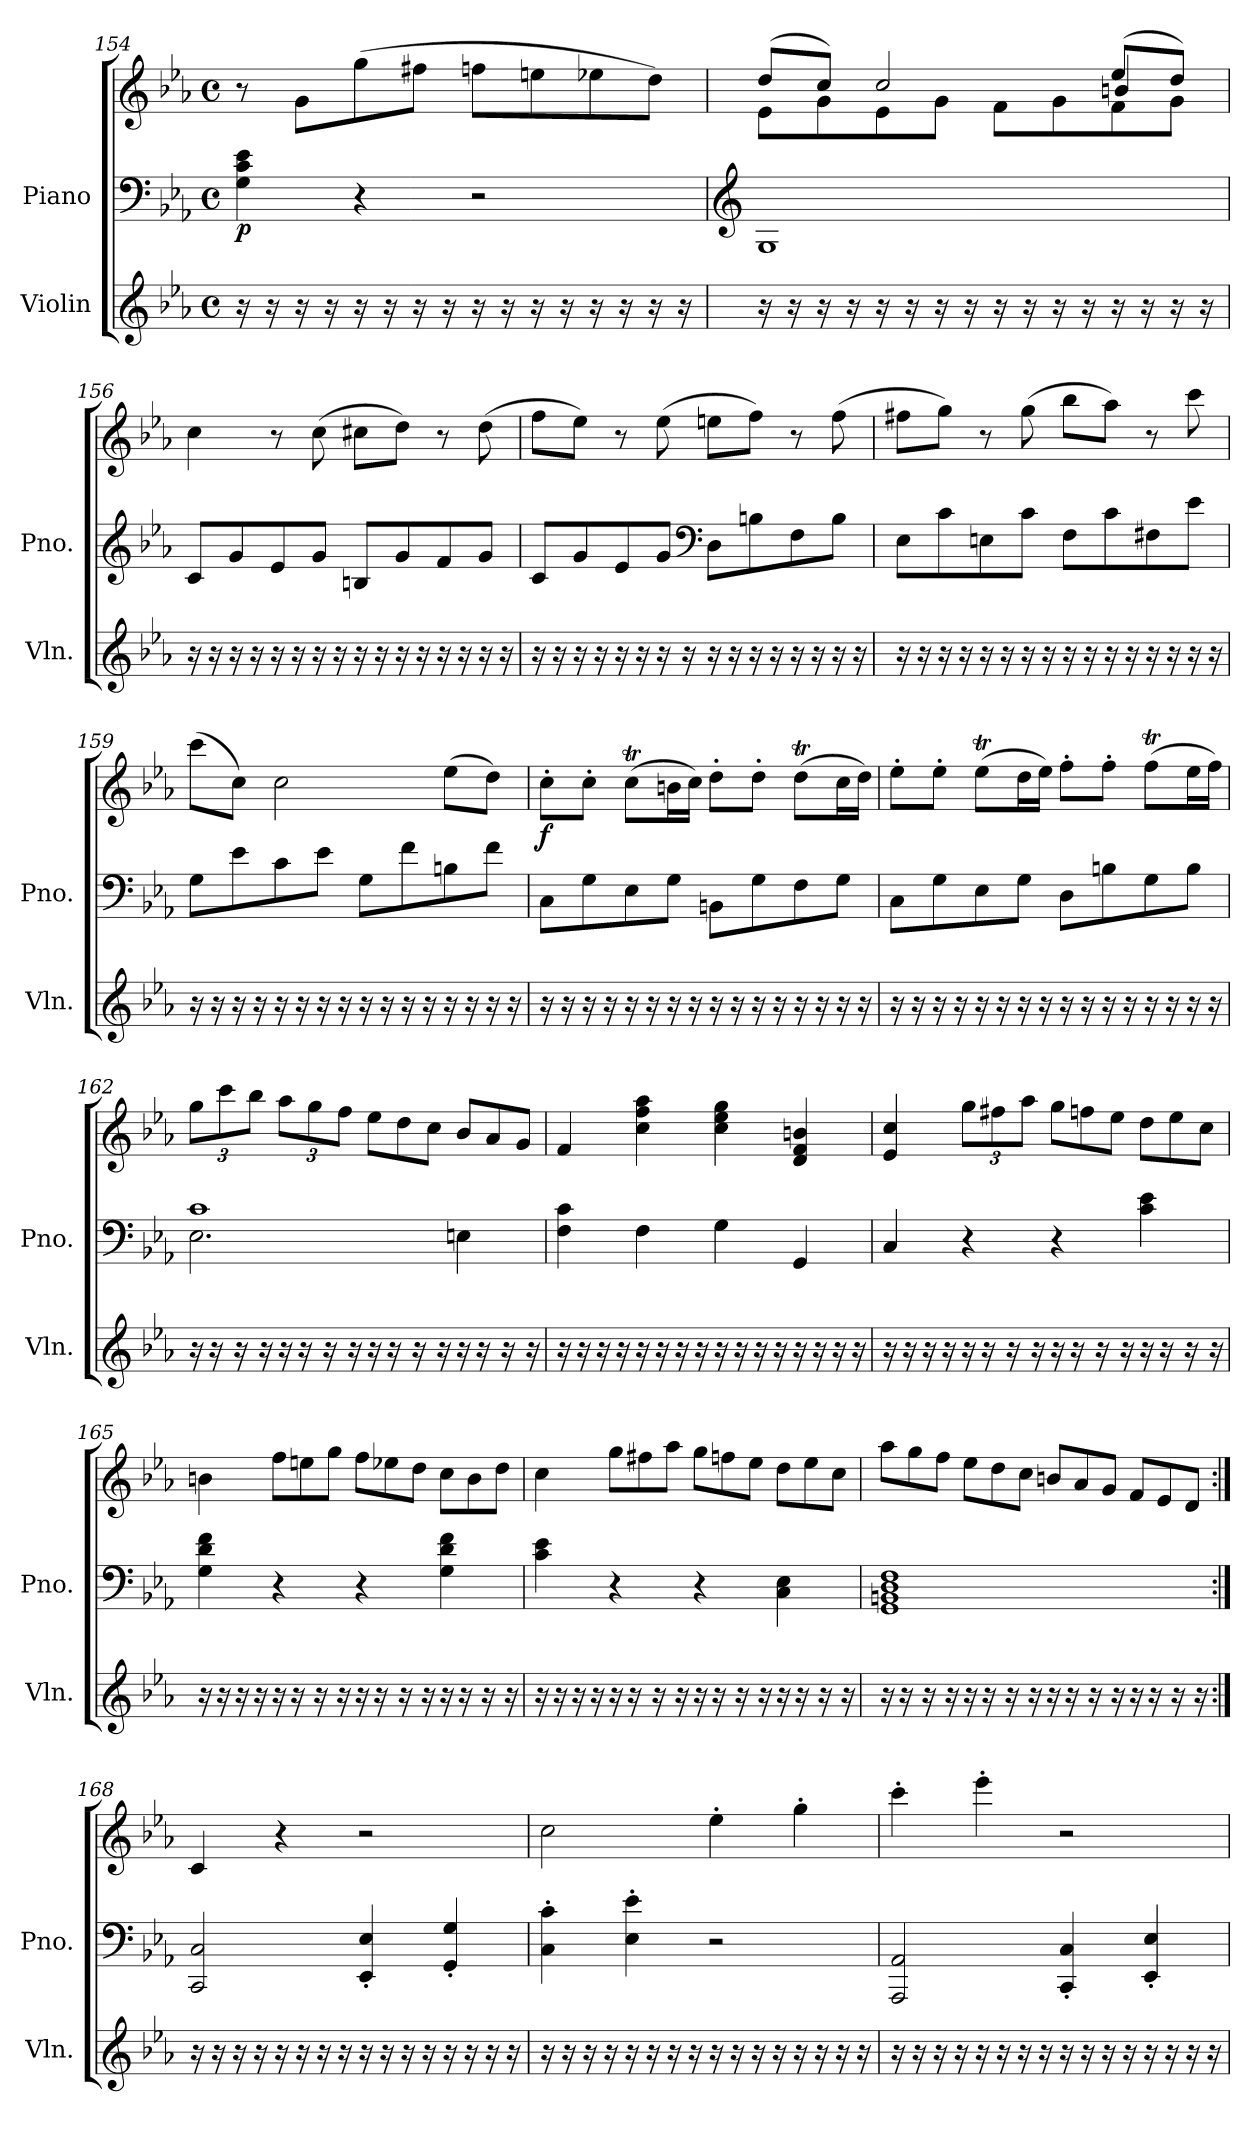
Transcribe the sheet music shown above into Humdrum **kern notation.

**kern	**kern	**kern	**dynam
*part2	*part1	*part1	*part1
*staff3	*staff2	*staff1	*staff1/2
*I"Violin	*I"Piano	*	*
*I'Vln.	*I'Pno.	*	*
*clefG2	*clefF4	*clefG2	*
*k[b-e-a-]	*k[b-e-a-]	*k[b-e-a-]	*
*M4/4	*M4/4	*M4/4	*
*met(c)	*met(c)	*met(c)	*
=154	=154	=154	=154
!	!	!	!LO:DY:b=2
16r	4G\ 4c\ 4e-\	8r	p
16r	.	.	.
16r	.	8g\L	.
16r	.	.	.
16r	4r	(>8gg\	.
16r	.	.	.
16r	.	8ff#X\J	.
16r	.	.	.
16r	2r	8ffn\L	.
16r	.	.	.
16r	.	8een\	.
16r	.	.	.
16r	.	8ee-X\	.
16r	.	.	.
16r	.	8dd\J)	.
16r	.	.	.
!!LO:LB:g=z
=155	=155	=155	=155
*	*clefG2	*	*
*	*	*^	*
*	*	*	*^	*
16r	1G	(<8dd/L	2.ryy	8e-\L	.
16r	.	.	.	.	.
16r	.	8cc/J)	.	8g\	.
16r	.	.	.	.	.
16r	.	2cc/	.	8e-\	.
16r	.	.	.	.	.
16r	.	.	.	8g\J	.
16r	.	.	.	.	.
16r	.	.	.	8f\L	.
16r	.	.	.	.	.
16r	.	.	.	8g\	.
16r	.	.	.	.	.
16r	.	(>8ee-/L	4bn/	8f\	.
16r	.	.	.	.	.
16r	.	8dd/J)	.	8g\J	.
16r	.	.	.	.	.
*	*	*v	*v	*v	*
=156	=156	=156	=156
16r	8c/L	4cc\	.
16r	.	.	.
16r	8g/	.	.
16r	.	.	.
16r	8e-/	8r	.
16r	.	.	.
16r	8g/J	(>8cc\	.
16r	.	.	.
16r	8Bn/L	8cc#X\L	.
16r	.	.	.
16r	8g/	8dd\J)	.
16r	.	.	.
16r	8f/	8r	.
16r	.	.	.
16r	8g/J	(>8dd\	.
16r	.	.	.
=157	=157	=157	=157
16r	8c/L	8ff\L	.
16r	.	.	.
16r	8g/	8ee-\J)	.
16r	.	.	.
16r	8e-/	8r	.
16r	.	.	.
16r	8g/J	(>8ee-\	.
16r	.	.	.
*	*clefF4	*	*
16r	8D\L	8een\L	.
16r	.	.	.
16r	8Bn\	8ff\J)	.
16r	.	.	.
16r	8F\	8r	.
16r	.	.	.
16r	8B\J	(>8ff\	.
16r	.	.	.
!!LO:PB:g=z
=158	=158	=158	=158
16r	8E-\L	8ff#X\L	.
16r	.	.	.
16r	8c\	8gg\J)	.
16r	.	.	.
16r	8En\	8r	.
16r	.	.	.
16r	8c\J	(>8gg\	.
16r	.	.	.
16r	8F\L	8bb-\L	.
16r	.	.	.
16r	8c\	8aa-\J)	.
16r	.	.	.
16r	8F#X\	8r	.
16r	.	.	.
16r	8e-\J	8ccc\	.
16r	.	.	.
=159	=159	=159	=159
16r	8G\L	(>8ccc\L	.
16r	.	.	.
16r	8e-\	8cc\J)	.
16r	.	.	.
16r	8c\	2cc\	.
16r	.	.	.
16r	8e-\J	.	.
16r	.	.	.
16r	8G\L	.	.
16r	.	.	.
16r	8f\	.	.
16r	.	.	.
16r	8Bn\	(>8ee-\L	.
16r	.	.	.
16r	8f\J	8dd\J)	.
16r	.	.	.
=160	=160	=160	=160
!	!	!	!LO:DY:b
16r	8C\L	8cc'\L	f
16r	.	.	.
16r	8G\	8cc'\J	.
16r	.	.	.
16r	8E-\	(>8ccT\L	.
16r	.	.	.
16r	8G\J	16bn\L	.
16r	.	16cc\JJ)	.
16r	8BBn\L	8dd'\L	.
16r	.	.	.
16r	8G\	8dd'\J	.
16r	.	.	.
16r	8F\	(>8ddt\L	.
16r	.	.	.
16r	8G\J	16cc\L	.
16r	.	16dd\JJ)	.
!!LO:LB:g=z
=161	=161	=161	=161
16r	8C\L	8ee-'\L	.
16r	.	.	.
16r	8G\	8ee-'\J	.
16r	.	.	.
16r	8E-\	(>8ee-T\L	.
16r	.	.	.
16r	8G\J	16dd\L	.
16r	.	16ee-\JJ)	.
16r	8D\L	8ff'\L	.
16r	.	.	.
16r	8Bn\	8ff'\J	.
16r	.	.	.
16r	8G\	(>8ffT\L	.
16r	.	.	.
16r	8B\J	16ee-\L	.
16r	.	16ff\JJ)	.
=162	=162	=162	=162
*	*^	*	*
*	*	*	*Xbrackettup	*
16r	1c	2.E-\	12gg\L	.
16r	.	.	.	.
.	.	.	12ccc\	.
16r	.	.	.	.
.	.	.	12bb-\J	.
16r	.	.	.	.
16r	.	.	12aa-\L	.
16r	.	.	.	.
.	.	.	12gg\	.
16r	.	.	.	.
.	.	.	12ff\J	.
16r	.	.	.	.
*	*	*	*Xtuplet	*
16r	.	.	12ee-\L	.
16r	.	.	.	.
.	.	.	12dd\	.
16r	.	.	.	.
.	.	.	12cc\J	.
16r	.	.	.	.
16r	.	4En\	12b-/L	.
16r	.	.	.	.
.	.	.	12a-/	.
16r	.	.	.	.
.	.	.	12g/J	.
16r	.	.	.	.
*	*v	*v	*	*
=163	=163	=163	=163
16r	4F\ 4c\	4f/	.
16r	.	.	.
16r	.	.	.
16r	.	.	.
16r	4F\	4cc\ 4ff\ 4aa-\	.
16r	.	.	.
16r	.	.	.
16r	.	.	.
16r	4G\	4cc\ 4ee-\ 4gg\	.
16r	.	.	.
16r	.	.	.
16r	.	.	.
16r	4GG/	4d/ 4f/ 4bn/	.
16r	.	.	.
16r	.	.	.
16r	.	.	.
!!LO:LB:g=z
=164	=164	=164	=164
16r	4C/	4e-/ 4cc/	.
16r	.	.	.
16r	.	.	.
16r	.	.	.
*	*	*tuplet	*
16r	4r	12gg\L	.
16r	.	.	.
.	.	12ff#X\	.
16r	.	.	.
.	.	12aa-\J	.
16r	.	.	.
*	*	*Xtuplet	*
16r	4r	12gg\L	.
16r	.	.	.
.	.	12ffn\	.
16r	.	.	.
.	.	12ee-\J	.
16r	.	.	.
16r	4c\ 4e-\	12dd\L	.
16r	.	.	.
.	.	12ee-\	.
16r	.	.	.
.	.	12cc\J	.
16r	.	.	.
=165	=165	=165	=165
16r	4G\ 4d\ 4f\	4bn\	.
16r	.	.	.
16r	.	.	.
16r	.	.	.
16r	4r	12ff\L	.
16r	.	.	.
.	.	12een\	.
16r	.	.	.
.	.	12gg\J	.
16r	.	.	.
16r	4r	12ff\L	.
16r	.	.	.
.	.	12ee-X\	.
16r	.	.	.
.	.	12dd\J	.
16r	.	.	.
16r	4G\ 4d\ 4f\	12cc\L	.
16r	.	.	.
.	.	12b\	.
16r	.	.	.
.	.	12dd\J	.
16r	.	.	.
!!LO:LB:g=z
=166	=166	=166	=166
16r	4c\ 4e-\	4cc\	.
16r	.	.	.
16r	.	.	.
16r	.	.	.
16r	4r	12gg\L	.
16r	.	.	.
.	.	12ff#X\	.
16r	.	.	.
.	.	12aa-\J	.
16r	.	.	.
16r	4r	12gg\L	.
16r	.	.	.
.	.	12ffn\	.
16r	.	.	.
.	.	12ee-\J	.
16r	.	.	.
16r	4C\ 4E-\	12dd\L	.
16r	.	.	.
.	.	12ee-\	.
16r	.	.	.
.	.	12cc\J	.
16r	.	.	.
=167	=167	=167	=167
16r	1GG 1BBn 1D 1F	12aa-\L	.
16r	.	.	.
.	.	12gg\	.
16r	.	.	.
.	.	12ff\J	.
16r	.	.	.
16r	.	12ee-\L	.
16r	.	.	.
.	.	12dd\	.
16r	.	.	.
.	.	12cc\J	.
16r	.	.	.
16r	.	12bn/L	.
16r	.	.	.
.	.	12a-/	.
16r	.	.	.
.	.	12g/J	.
16r	.	.	.
16r	.	12f/L	.
16r	.	.	.
.	.	12e-/	.
16r	.	.	.
.	.	12d/J	.
16r	.	.	.
!!LO:PB:g=z
=168:|!	=168:|!	=168:|!	=168:|!
16r	2CC/ 2C/	4c/	.
16r	.	.	.
16r	.	.	.
16r	.	.	.
16r	.	4r	.
16r	.	.	.
16r	.	.	.
16r	.	.	.
16r	4EE-/' 4E-/'	2r	.
16r	.	.	.
16r	.	.	.
16r	.	.	.
16r	4GG/' 4G/'	.	.
16r	.	.	.
16r	.	.	.
16r	.	.	.
=169	=169	=169	=169
16r	4C\' 4c\'	2cc\	.
16r	.	.	.
16r	.	.	.
16r	.	.	.
16r	4E-\' 4e-\'	.	.
16r	.	.	.
16r	.	.	.
16r	.	.	.
16r	2r	4ee-'\	.
16r	.	.	.
16r	.	.	.
16r	.	.	.
16r	.	4gg'\	.
16r	.	.	.
16r	.	.	.
16r	.	.	.
=170	=170	=170	=170
16r	2AAA-/ 2AA-/	4ccc'\	.
16r	.	.	.
16r	.	.	.
16r	.	.	.
16r	.	4eee-'\	.
16r	.	.	.
16r	.	.	.
16r	.	.	.
16r	4CC/' 4C/'	2r	.
16r	.	.	.
16r	.	.	.
16r	.	.	.
16r	4EE-/' 4E-/'	.	.
16r	.	.	.
16r	.	.	.
16r	.	.	.
=	=	=	=
*-	*-	*-	*-
